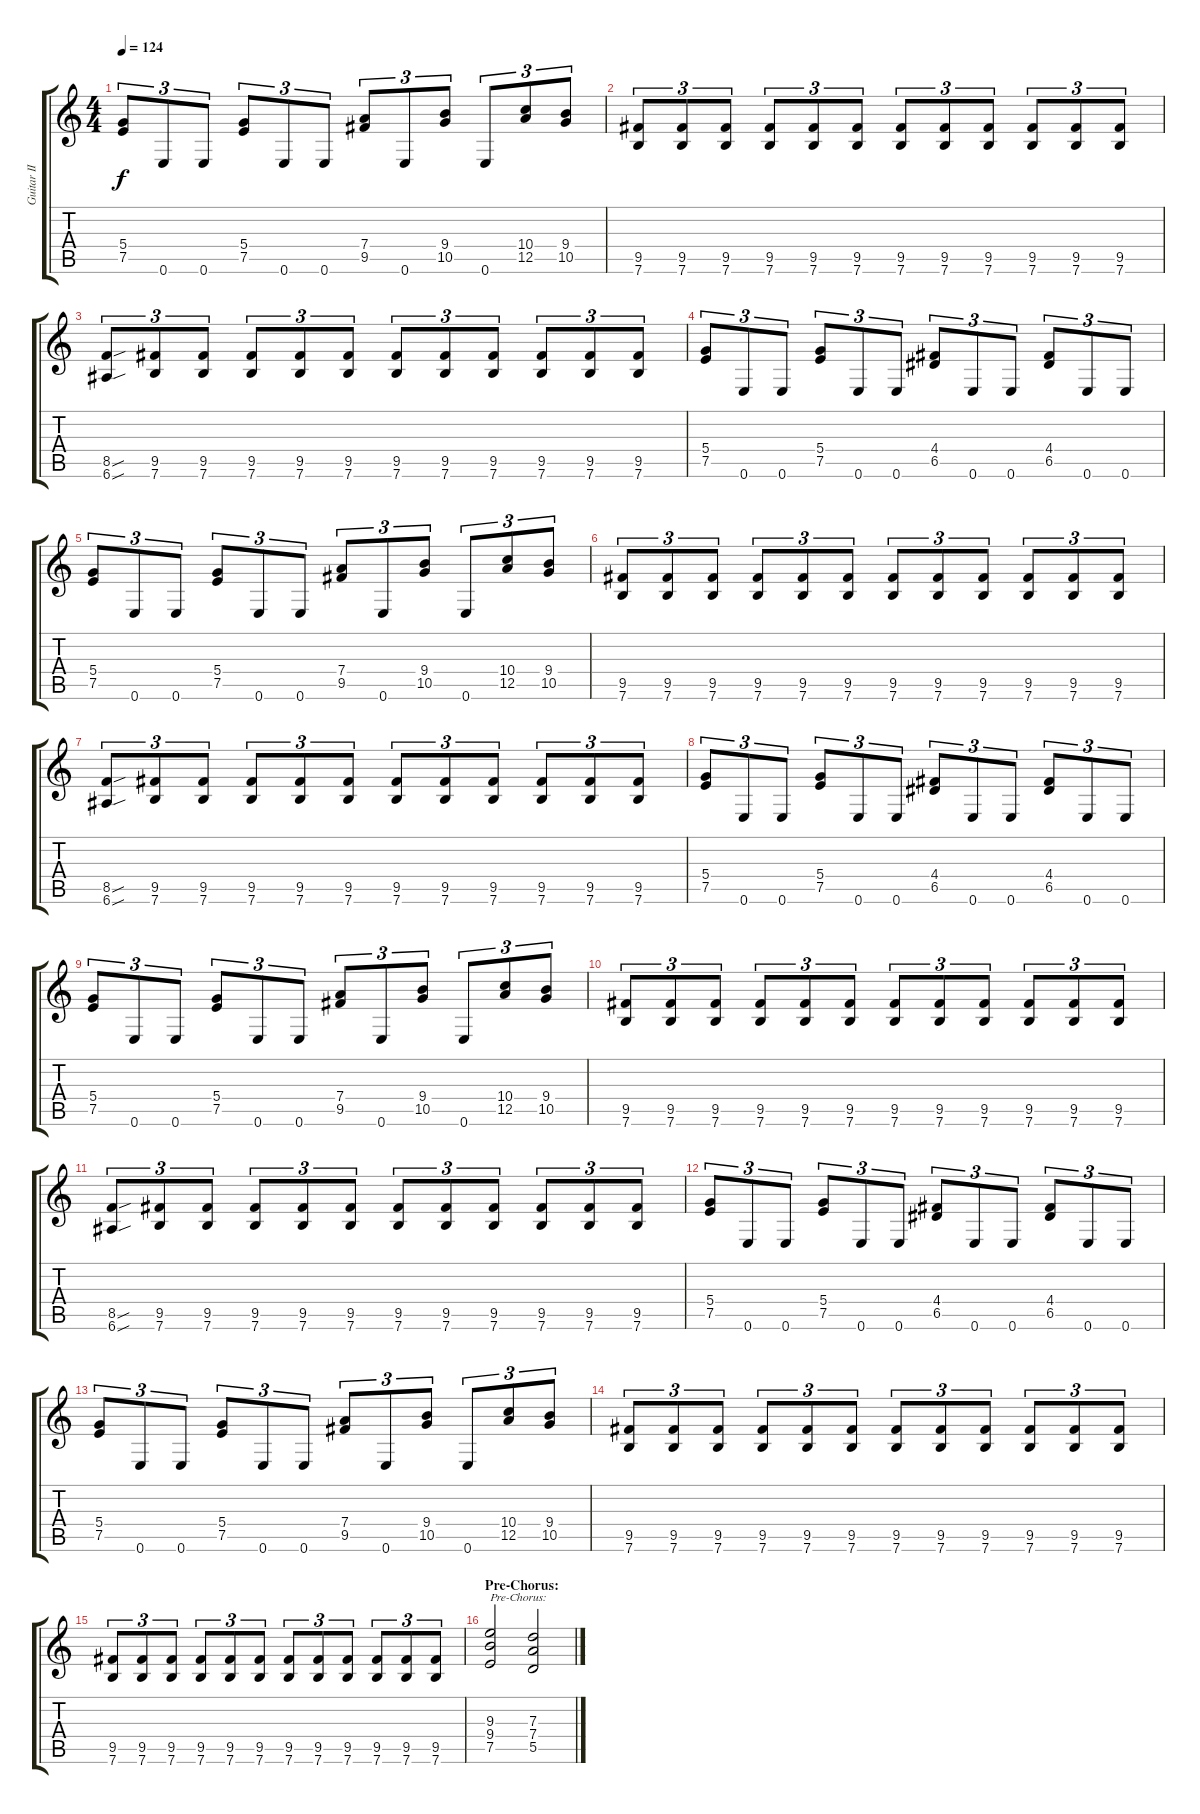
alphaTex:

\track ("Guitar II" "Guitar II") {instrument distortionguitar}
\staff {score tabs}
\tuning (E4 B3 G3 D3 A2 E2) {hide}
\ts (4 4)
\tempo 124
\clef g2
\ks c
(5.4 7.5).8{tu (3 2) dy f} 0.6.8{tu (3 2)} 0.6.8{tu (3 2)} (5.4 7.5).8{tu (3 2)} 0.6.8{tu (3 2)} 0.6.8{tu (3 2)} (7.4 9.5).8{tu (3 2)} 0.6.8{tu (3 2)} (9.4 10.5).8{tu (3 2)} 0.6.8{tu (3 2)} (10.4 12.5).8{tu (3 2)} (9.4 10.5).8{tu (3 2)} |
(9.5 7.6).8{tu (3 2)} (9.5 7.6).8{tu (3 2)} (9.5 7.6).8{tu (3 2)} (9.5 7.6).8{tu (3 2)} (9.5 7.6).8{tu (3 2)} (9.5 7.6).8{tu (3 2)} (9.5 7.6).8{tu (3 2)} (9.5 7.6).8{tu (3 2)} (9.5 7.6).8{tu (3 2)} (9.5 7.6).8{tu (3 2)} (9.5 7.6).8{tu (3 2)} (9.5 7.6).8{tu (3 2)} |
(8.5{sou} 6.6{sou}).8{tu (3 2)} (9.5 7.6).8{tu (3 2)} (9.5 7.6).8{tu (3 2)} (9.5 7.6).8{tu (3 2)} (9.5 7.6).8{tu (3 2)} (9.5 7.6).8{tu (3 2)} (9.5 7.6).8{tu (3 2)} (9.5 7.6).8{tu (3 2)} (9.5 7.6).8{tu (3 2)} (9.5 7.6).8{tu (3 2)} (9.5 7.6).8{tu (3 2)} (9.5 7.6).8{tu (3 2)} |
(5.4 7.5).8{tu (3 2)} 0.6.8{tu (3 2)} 0.6.8{tu (3 2)} (5.4 7.5).8{tu (3 2)} 0.6.8{tu (3 2)} 0.6.8{tu (3 2)} (4.4 6.5).8{tu (3 2)} 0.6.8{tu (3 2)} 0.6.8{tu (3 2)} (4.4 6.5).8{tu (3 2)} 0.6.8{tu (3 2)} 0.6.8{tu (3 2)} |
(5.4 7.5).8{tu (3 2)} 0.6.8{tu (3 2)} 0.6.8{tu (3 2)} (5.4 7.5).8{tu (3 2)} 0.6.8{tu (3 2)} 0.6.8{tu (3 2)} (7.4 9.5).8{tu (3 2)} 0.6.8{tu (3 2)} (9.4 10.5).8{tu (3 2)} 0.6.8{tu (3 2)} (10.4 12.5).8{tu (3 2)} (9.4 10.5).8{tu (3 2)} |
(9.5 7.6).8{tu (3 2)} (9.5 7.6).8{tu (3 2)} (9.5 7.6).8{tu (3 2)} (9.5 7.6).8{tu (3 2)} (9.5 7.6).8{tu (3 2)} (9.5 7.6).8{tu (3 2)} (9.5 7.6).8{tu (3 2)} (9.5 7.6).8{tu (3 2)} (9.5 7.6).8{tu (3 2)} (9.5 7.6).8{tu (3 2)} (9.5 7.6).8{tu (3 2)} (9.5 7.6).8{tu (3 2)} |
(8.5{sou} 6.6{sou}).8{tu (3 2)} (9.5 7.6).8{tu (3 2)} (9.5 7.6).8{tu (3 2)} (9.5 7.6).8{tu (3 2)} (9.5 7.6).8{tu (3 2)} (9.5 7.6).8{tu (3 2)} (9.5 7.6).8{tu (3 2)} (9.5 7.6).8{tu (3 2)} (9.5 7.6).8{tu (3 2)} (9.5 7.6).8{tu (3 2)} (9.5 7.6).8{tu (3 2)} (9.5 7.6).8{tu (3 2)} |
(5.4 7.5).8{tu (3 2)} 0.6.8{tu (3 2)} 0.6.8{tu (3 2)} (5.4 7.5).8{tu (3 2)} 0.6.8{tu (3 2)} 0.6.8{tu (3 2)} (4.4 6.5).8{tu (3 2)} 0.6.8{tu (3 2)} 0.6.8{tu (3 2)} (4.4 6.5).8{tu (3 2)} 0.6.8{tu (3 2)} 0.6.8{tu (3 2)} |
(5.4 7.5).8{tu (3 2)} 0.6.8{tu (3 2)} 0.6.8{tu (3 2)} (5.4 7.5).8{tu (3 2)} 0.6.8{tu (3 2)} 0.6.8{tu (3 2)} (7.4 9.5).8{tu (3 2)} 0.6.8{tu (3 2)} (9.4 10.5).8{tu (3 2)} 0.6.8{tu (3 2)} (10.4 12.5).8{tu (3 2)} (9.4 10.5).8{tu (3 2)} |
(9.5 7.6).8{tu (3 2)} (9.5 7.6).8{tu (3 2)} (9.5 7.6).8{tu (3 2)} (9.5 7.6).8{tu (3 2)} (9.5 7.6).8{tu (3 2)} (9.5 7.6).8{tu (3 2)} (9.5 7.6).8{tu (3 2)} (9.5 7.6).8{tu (3 2)} (9.5 7.6).8{tu (3 2)} (9.5 7.6).8{tu (3 2)} (9.5 7.6).8{tu (3 2)} (9.5 7.6).8{tu (3 2)} |
(8.5{sou} 6.6{sou}).8{tu (3 2)} (9.5 7.6).8{tu (3 2)} (9.5 7.6).8{tu (3 2)} (9.5 7.6).8{tu (3 2)} (9.5 7.6).8{tu (3 2)} (9.5 7.6).8{tu (3 2)} (9.5 7.6).8{tu (3 2)} (9.5 7.6).8{tu (3 2)} (9.5 7.6).8{tu (3 2)} (9.5 7.6).8{tu (3 2)} (9.5 7.6).8{tu (3 2)} (9.5 7.6).8{tu (3 2)} |
(5.4 7.5).8{tu (3 2)} 0.6.8{tu (3 2)} 0.6.8{tu (3 2)} (5.4 7.5).8{tu (3 2)} 0.6.8{tu (3 2)} 0.6.8{tu (3 2)} (4.4 6.5).8{tu (3 2)} 0.6.8{tu (3 2)} 0.6.8{tu (3 2)} (4.4 6.5).8{tu (3 2)} 0.6.8{tu (3 2)} 0.6.8{tu (3 2)} |
(5.4 7.5).8{tu (3 2)} 0.6.8{tu (3 2)} 0.6.8{tu (3 2)} (5.4 7.5).8{tu (3 2)} 0.6.8{tu (3 2)} 0.6.8{tu (3 2)} (7.4 9.5).8{tu (3 2)} 0.6.8{tu (3 2)} (9.4 10.5).8{tu (3 2)} 0.6.8{tu (3 2)} (10.4 12.5).8{tu (3 2)} (9.4 10.5).8{tu (3 2)} |
(9.5 7.6).8{tu (3 2)} (9.5 7.6).8{tu (3 2)} (9.5 7.6).8{tu (3 2)} (9.5 7.6).8{tu (3 2)} (9.5 7.6).8{tu (3 2)} (9.5 7.6).8{tu (3 2)} (9.5 7.6).8{tu (3 2)} (9.5 7.6).8{tu (3 2)} (9.5 7.6).8{tu (3 2)} (9.5 7.6).8{tu (3 2)} (9.5 7.6).8{tu (3 2)} (9.5 7.6).8{tu (3 2)} |
(9.5 7.6).8{tu (3 2)} (9.5 7.6).8{tu (3 2)} (9.5 7.6).8{tu (3 2)} (9.5 7.6).8{tu (3 2)} (9.5 7.6).8{tu (3 2)} (9.5 7.6).8{tu (3 2)} (9.5 7.6).8{tu (3 2)} (9.5 7.6).8{tu (3 2)} (9.5 7.6).8{tu (3 2)} (9.5 7.6).8{tu (3 2)} (9.5 7.6).8{tu (3 2)} (9.5 7.6).8{tu (3 2)} |
\section ("" "Pre-Chorus:")
(9.3 9.4 7.5).2{txt "Pre-Chorus:"} (7.3 7.4 5.5).2
